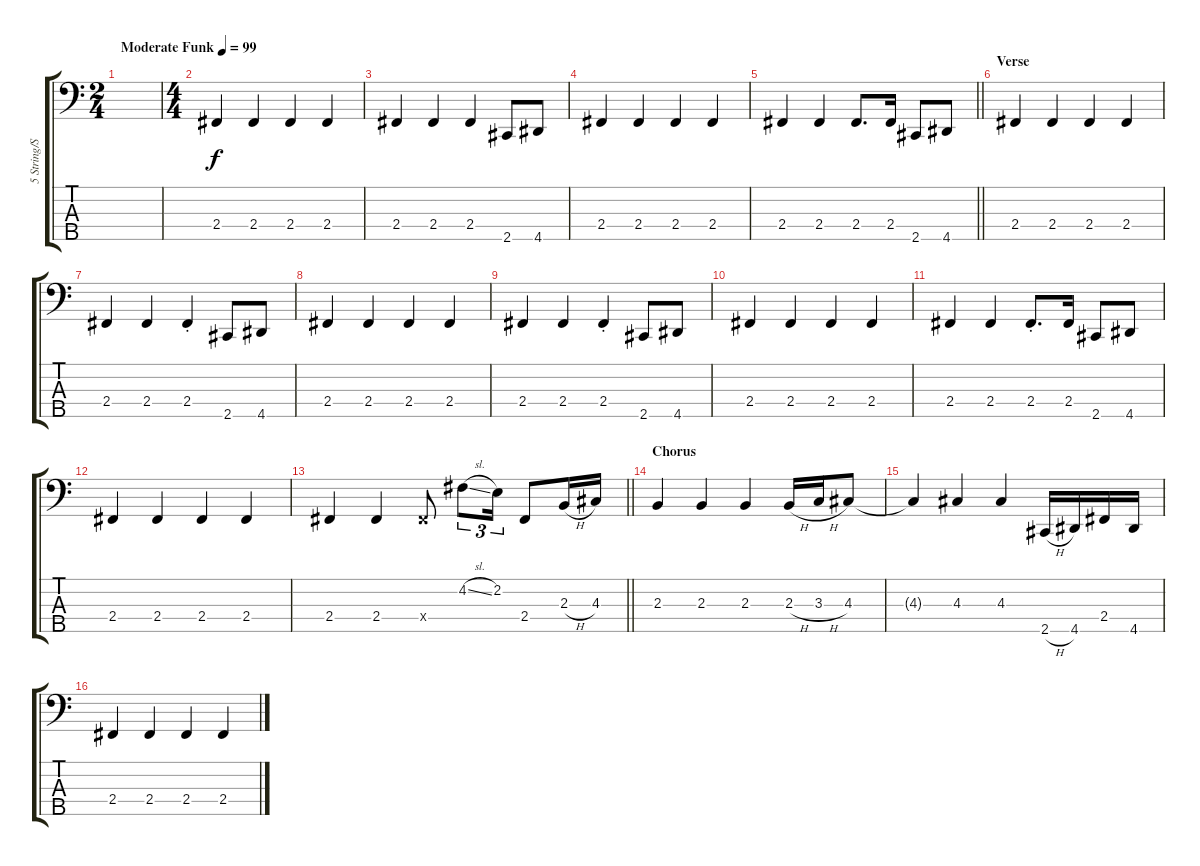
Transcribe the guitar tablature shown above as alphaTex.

\track ("5 String/Synth Bass" "5 String/S") {instrument synthbass2 bank 255}
\staff {score tabs}
\tuning (G2 D2 A1 E1 B0) {hide}
\ts (2 4)
\tempo (99 "Moderate Funk")
\clef f4
\ks c
|
\ts (4 4)
2.4.4 2.4.4 2.4.4 2.4.4 |
2.4.4 2.4.4 2.4.4 2.5.8 4.5.8 |
2.4.4 2.4.4 2.4.4 2.4.4 |
\barLineRight lightlight
2.4.4 2.4.4 2.4.8{d} 2.4.16 2.5.8 4.5.8 |
\section ("" "Verse")
2.4.4 2.4.4 2.4.4 2.4.4 |
2.4.4 2.4.4 2.4{st}.4 2.5.8 4.5.8 |
2.4.4 2.4.4 2.4.4 2.4.4 |
2.4.4 2.4.4 2.4{st}.4 2.5.8 4.5.8 |
2.4.4 2.4.4 2.4.4 2.4.4 |
2.4.4 2.4.4 2.4{st}.8{d} 2.4.16 2.5.8 4.5.8 |
2.4.4 2.4.4 2.4.4 2.4.4 |
\barLineRight lightlight
2.4.4 2.4.4 2.4{x}.8 4.2{sl}.8{tu (3 2)} 2.2.16{tu (3 2)} 2.4.8 2.3{h}.16 4.3.16 |
\section ("" "Chorus")
2.3.4 2.3.4 2.3.4 2.3{h}.16 3.3{h}.16 4.3.8 |
4.3{t}.4 4.3.4 4.3.4 2.5{h}.16 4.5.16 2.4.16 4.5.16 |
2.4.4 2.4.4 2.4.4 2.4.4
